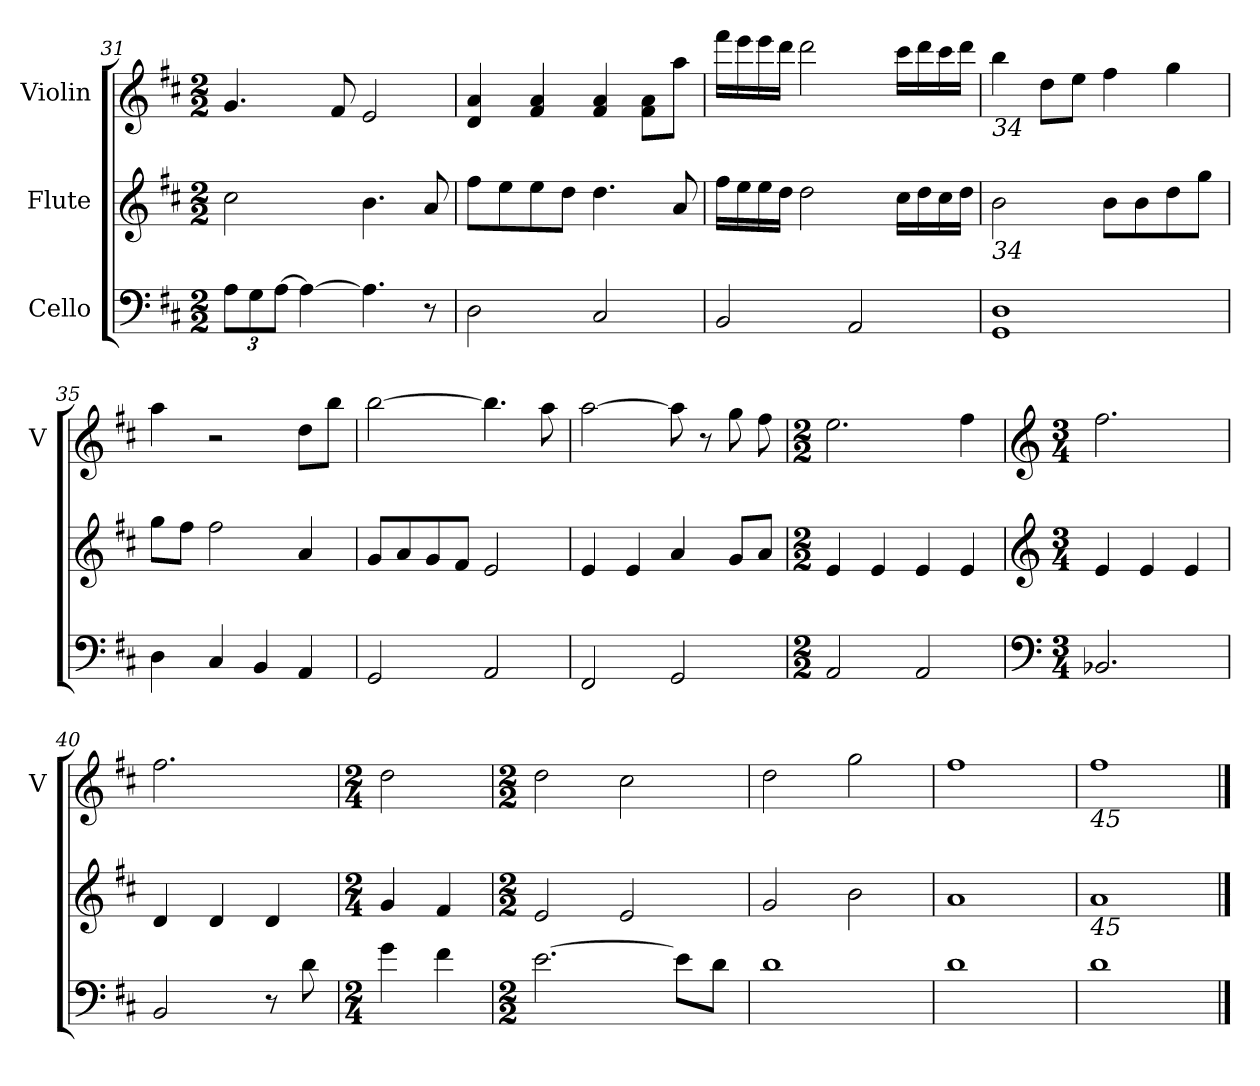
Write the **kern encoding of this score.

**kern	**kern	**kern
*part3	*part2	*part1
*staff3	*staff2	*staff1
*I"Cello	*I"Flute	*I"Violin
*	*	*I'V
*clefF4	*clefG2	*clefG2
*k[f#c#]	*k[f#c#]	*k[f#c#]
*M2/2	*M2/2	*M2/2
*Xbrackettup	*	*
=31	=31	=31
12A\L	2cc#\	4.g/
12G\	.	.
[12A\J	.	.
4A\_	.	.
.	.	8f#/
4.A\]	4.b\	2e/
8r	8a/	.
=32	=32	=32
2D\	8ff#\L	4d/ 4a/
.	8ee\	.
.	8ee\	4f#/ 4a/
.	8dd\J	.
2C#/	4.dd\	4f#/ 4a/
.	.	8f#\ 8a\L
.	8a/	8aa\J
=33	=33	=33
2BB/	16ff#\LL	16fff#\LL
.	16ee\	16eee\
.	16ee\	16eee\
.	16dd\JJ	16ddd\JJ
.	2dd\	2ddd\
2AA/	.	.
.	16cc#\LL	16ccc#\LL
.	16dd\	16ddd\
.	16cc#\	16ccc#\
.	16dd\JJ	16ddd\JJ
!!LO:LB:g=z
=34	=34	=34
*^	*	*
!	!	!	!LO:TX:b:i:t=34
!	!	!LO:TX:b:i:t=34	!
1D	1GG	2b\	4bb\
.	.	.	8dd\L
.	.	.	8ee\J
.	.	8b\L	4ff#\
.	.	8b\	.
.	.	8dd\	4gg\
.	.	8gg\J	.
*v	*v	*	*
=35	=35	=35
4D\	8gg\L	4aa\
.	8ff#\J	.
4C#/	2ff#\	2r
4BB/	.	.
4AA/	4a/	8dd\L
.	.	8bb\J
=36	=36	=36
2GG/	8g/L	[2bb\
.	8a/	.
.	8g/	.
.	8f#/J	.
2AA/	2e/	4.bb\]
.	.	8aa\
=37	=37	=37
2FF#/	4e/	[2aa\
.	4e/	.
2GG/	4a/	8aa\]
.	.	8r
.	8g/L	8gg\
.	8a/J	8ff#\
=38	=38	=38
*M2/2	*M2/2	*M2/2
2AA/	4e/	2.ee\
.	4e/	.
2AA/	4e/	.
.	4e/	4ff#\
!!LO:PB:g=z
=39	=39	=39
*clefF4	*clefG2	*clefG2
*M3/4	*M3/4	*M3/4
2.BB-X/	4e/	2.ff#\
.	4e/	.
.	4e/	.
=40	=40	=40
2BB/	4d/	2.ff#\
.	4d/	.
8r	4d/	.
8d\	.	.
=41	=41	=41
*M2/4	*M2/4	*M2/4
4g\	4g/	2dd\
4f#\	4f#/	.
=42	=42	=42
*M2/2	*M2/2	*M2/2
[2.e\	2e/	2dd\
.	2e/	2cc#\
8e\L]	.	.
8d\J	.	.
=43	=43	=43
1d	2g/	2dd\
.	2b\	2gg\
=44	=44	=44
1d	1a	1ff#
!!LO:LB:g=z
=45	=45	=45
!	!	!LO:TX:b:i:t=45
!	!LO:TX:b:i:t=45	!
1d	1a	1ff#
==	==	==
*-	*-	*-
